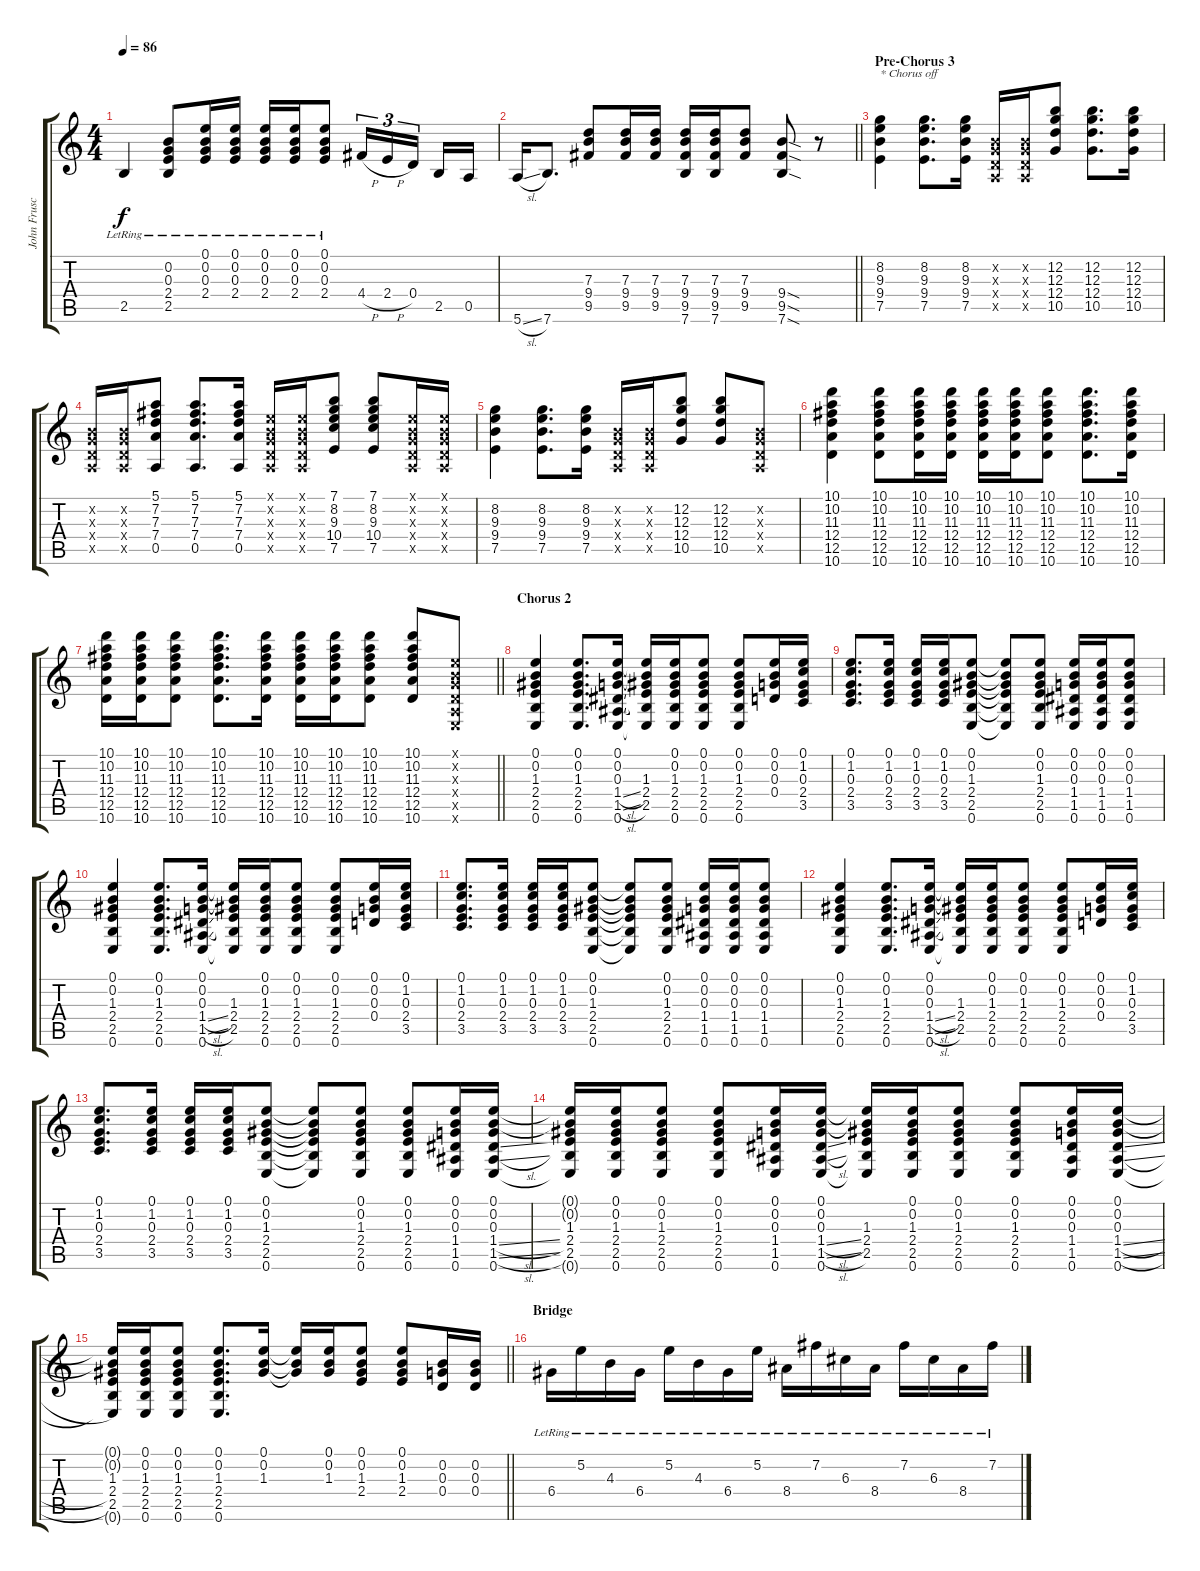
\track ("John Frusciante | Gtr. 1" "John Frusc") {instrument electricguitarclean}
\staff {score tabs}
\tuning (E4 B3 G3 D3 A2 E2) {hide}
\ts (4 4)
\tempo 86
\clef g2
\ks c
2.5{lr}.4{dy f} (0.2{lr} 0.3{lr} 2.4{lr} 2.5{lr}).8 (0.1{lr} 0.2{lr} 0.3{lr} 2.4{lr}).16 (0.1{lr} 0.2{lr} 0.3{lr} 2.4{lr}).16 (0.1{lr} 0.2{lr} 0.3{lr} 2.4{lr}).16 (0.1{lr} 0.2{lr} 0.3{lr} 2.4{lr}).16 (0.1{lr} 0.2{lr} 0.3{lr} 2.4{lr}).8 4.4{h}.16{tu (3 2)} 2.4{h}.16{tu (3 2)} 0.4.16{tu (3 2) beam splitsecondary} 2.5.16 0.5.16 |
\barLineRight lightlight
5.6{sl}.16 7.6.8{d} (7.3 9.4 9.5).8 (7.3 9.4 9.5).16 (7.3 9.4 9.5).16 (7.3 9.4 9.5 7.6).16 (7.3 9.4 9.5 7.6).16 (7.3 9.4 9.5).8 (9.4{sod} 9.5{sod} 7.6{sod}).8 r.8 |
\section ("" "Pre-Chorus 3")
(8.2 9.3 9.4 7.5).4{txt "* Chorus off" instrument electricguitarclean} (8.2 9.3 9.4 7.5).8{d} (8.2 9.3 9.4 7.5).16 (0.2{x} 0.3{x} 0.4{x} 0.5{x}).16 (0.2{x} 0.3{x} 0.4{x} 0.5{x}).16 (12.2 12.3 12.4 10.5).8 (12.2 12.3 12.4 10.5).8{d} (12.2 12.3 12.4 10.5).16 |
(0.2{x} 0.3{x} 0.4{x} 0.5{x}).16 (0.2{x} 0.3{x} 0.4{x} 0.5{x}).16 (5.1 7.2 7.3 7.4 0.5).8 (5.1 7.2 7.3 7.4 0.5).8{d} (5.1 7.2 7.3 7.4 0.5).16 (0.1{x} 0.2{x} 0.3{x} 0.4{x} 0.5{x}).16 (0.1{x} 0.2{x} 0.3{x} 0.4{x} 0.5{x}).16 (7.1 8.2 9.3 10.4 7.5).8 (7.1 8.2 9.3 10.4 7.5).8 (0.1{x} 0.2{x} 0.3{x} 0.4{x} 0.5{x}).16 (0.1{x} 0.2{x} 0.3{x} 0.4{x} 0.5{x}).16 |
(8.2 9.3 9.4 7.5).4 (8.2 9.3 9.4 7.5).8{d} (8.2 9.3 9.4 7.5).16 (0.2{x} 0.3{x} 0.4{x} 0.5{x}).16 (0.2{x} 0.3{x} 0.4{x} 0.5{x}).16 (12.2 12.3 12.4 10.5).8 (12.2 12.3 12.4 10.5).8 (0.2{x} 0.3{x} 0.4{x} 0.5{x}).8 |
(10.1 10.2 11.3 12.4 12.5 10.6).4 (10.1 10.2 11.3 12.4 12.5 10.6).8 (10.1 10.2 11.3 12.4 12.5 10.6).16 (10.1 10.2 11.3 12.4 12.5 10.6).16 (10.1 10.2 11.3 12.4 12.5 10.6).16 (10.1 10.2 11.3 12.4 12.5 10.6).16 (10.1 10.2 11.3 12.4 12.5 10.6).8 (10.1 10.2 11.3 12.4 12.5 10.6).8{d} (10.1 10.2 11.3 12.4 12.5 10.6).16 |
\barLineRight lightlight
(10.1 10.2 11.3 12.4 12.5 10.6).16 (10.1 10.2 11.3 12.4 12.5 10.6).16 (10.1 10.2 11.3 12.4 12.5 10.6).8 (10.1 10.2 11.3 12.4 12.5 10.6).8{d} (10.1 10.2 11.3 12.4 12.5 10.6).16 (10.1 10.2 11.3 12.4 12.5 10.6).16 (10.1 10.2 11.3 12.4 12.5 10.6).16 (10.1 10.2 11.3 12.4 12.5 10.6).8 (10.1 10.2 11.3 12.4 12.5 10.6).8 (0.1{x} 0.2{x} 0.3{x} 0.4{x} 0.5{x} 0.6{x}).8 |
\section ("" "Chorus 2")
(0.1 0.2 1.3 2.4 2.5 0.6).4 (0.1 0.2 1.3 2.4 2.5 0.6).8{d} (0.1 0.2 0.3 1.4{sl} 1.5{sl} 0.6).16 (0.1{t} 0.2{t} 1.3 2.4 2.5 0.6{t}).16 (0.1 0.2 1.3 2.4 2.5 0.6).16 (0.1 0.2 1.3 2.4 2.5 0.6).8 (0.1 0.2 1.3 2.4 2.5 0.6).8 (0.1 0.2 0.3 0.4).16 (0.1 1.2 0.3 2.4 3.5).16 |
(0.1 1.2 0.3 2.4 3.5).8{d} (0.1 1.2 0.3 2.4 3.5).16 (0.1 1.2 0.3 2.4 3.5).16 (0.1 1.2 0.3 2.4 3.5).16 (0.1 0.2 1.3 2.4 2.5 0.6).8 (0.1{t} 0.2{t} 1.3{t} 2.4{t} 2.5{t} 0.6{t}).8 (0.1 0.2 1.3 2.4 2.5 0.6).8 (0.1 0.2 0.3 1.4 1.5 0.6).16 (0.1 0.2 0.3 1.4 1.5 0.6).16 (0.1 0.2 0.3 1.4 1.5 0.6).8 |
(0.1 0.2 1.3 2.4 2.5 0.6).4 (0.1 0.2 1.3 2.4 2.5 0.6).8{d} (0.1 0.2 0.3 1.4{sl} 1.5{sl} 0.6).16 (0.1{t} 0.2{t} 1.3 2.4 2.5 0.6{t}).16 (0.1 0.2 1.3 2.4 2.5 0.6).16 (0.1 0.2 1.3 2.4 2.5 0.6).8 (0.1 0.2 1.3 2.4 2.5 0.6).8 (0.1 0.2 0.3 0.4).16 (0.1 1.2 0.3 2.4 3.5).16 |
(0.1 1.2 0.3 2.4 3.5).8{d} (0.1 1.2 0.3 2.4 3.5).16 (0.1 1.2 0.3 2.4 3.5).16 (0.1 1.2 0.3 2.4 3.5).16 (0.1 0.2 1.3 2.4 2.5 0.6).8 (0.1{t} 0.2{t} 1.3{t} 2.4{t} 2.5{t} 0.6{t}).8 (0.1 0.2 1.3 2.4 2.5 0.6).8 (0.1 0.2 0.3 1.4 1.5 0.6).16 (0.1 0.2 0.3 1.4 1.5 0.6).16 (0.1 0.2 0.3 1.4 1.5 0.6).8 |
(0.1 0.2 1.3 2.4 2.5 0.6).4 (0.1 0.2 1.3 2.4 2.5 0.6).8{d} (0.1 0.2 0.3 1.4{sl} 1.5{sl} 0.6).16 (0.1{t} 0.2{t} 1.3 2.4 2.5 0.6{t}).16 (0.1 0.2 1.3 2.4 2.5 0.6).16 (0.1 0.2 1.3 2.4 2.5 0.6).8 (0.1 0.2 1.3 2.4 2.5 0.6).8 (0.1 0.2 0.3 0.4).16 (0.1 1.2 0.3 2.4 3.5).16 |
(0.1 1.2 0.3 2.4 3.5).8{d} (0.1 1.2 0.3 2.4 3.5).16 (0.1 1.2 0.3 2.4 3.5).16 (0.1 1.2 0.3 2.4 3.5).16 (0.1 0.2 1.3 2.4 2.5 0.6).8 (0.1{t} 0.2{t} 1.3{t} 2.4{t} 2.5{t} 0.6{t}).8 (0.1 0.2 1.3 2.4 2.5 0.6).8 (0.1 0.2 1.3 2.4 2.5 0.6).8 (0.1 0.2 0.3 1.4 1.5 0.6).16 (0.1 0.2 0.3 1.4{sl} 1.5{sl} 0.6).16 |
(0.1{t} 0.2{t} 1.3 2.4 2.5 0.6{t}).16 (0.1 0.2 1.3 2.4 2.5 0.6).16 (0.1 0.2 1.3 2.4 2.5 0.6).8 (0.1 0.2 1.3 2.4 2.5 0.6).8 (0.1 0.2 0.3 1.4 1.5 0.6).16 (0.1 0.2 0.3 1.4{sl} 1.5{sl} 0.6).16 (0.1{t} 0.2{t} 1.3 2.4 2.5 0.6{t}).16 (0.1 0.2 1.3 2.4 2.5 0.6).16 (0.1 0.2 1.3 2.4 2.5 0.6).8 (0.1 0.2 1.3 2.4 2.5 0.6).8 (0.1 0.2 0.3 1.4 1.5 0.6).16 (0.1 0.2 0.3 1.4{sl} 1.5{sl} 0.6).16 |
\barLineRight lightlight
(0.1{t} 0.2{t} 1.3 2.4 2.5 0.6{t}).16 (0.1 0.2 1.3 2.4 2.5 0.6).16 (0.1 0.2 1.3 2.4 2.5 0.6).8 (0.1 0.2 1.3 2.4 2.5 0.6).8{d} (0.1 0.2 1.3).16 (0.1{t} 0.2{t} 1.3{t}).16 (0.1 0.2 1.3).16 (0.1 0.2 1.3 2.4).8 (0.1 0.2 1.3 2.4).8 (0.2 0.3 0.4).16 (0.2 0.3 0.4).16 |
\section ("" "Bridge")
6.4{lr}.16 5.2{lr}.16 4.3{lr}.16 6.4{lr}.16 5.2{lr}.16 4.3{lr}.16 6.4{lr}.16 5.2{lr}.16 8.4{lr}.16 7.2{lr}.16 6.3{lr}.16 8.4{lr}.16 7.2{lr}.16 6.3{lr}.16 8.4{lr}.16 7.2{lr}.16
